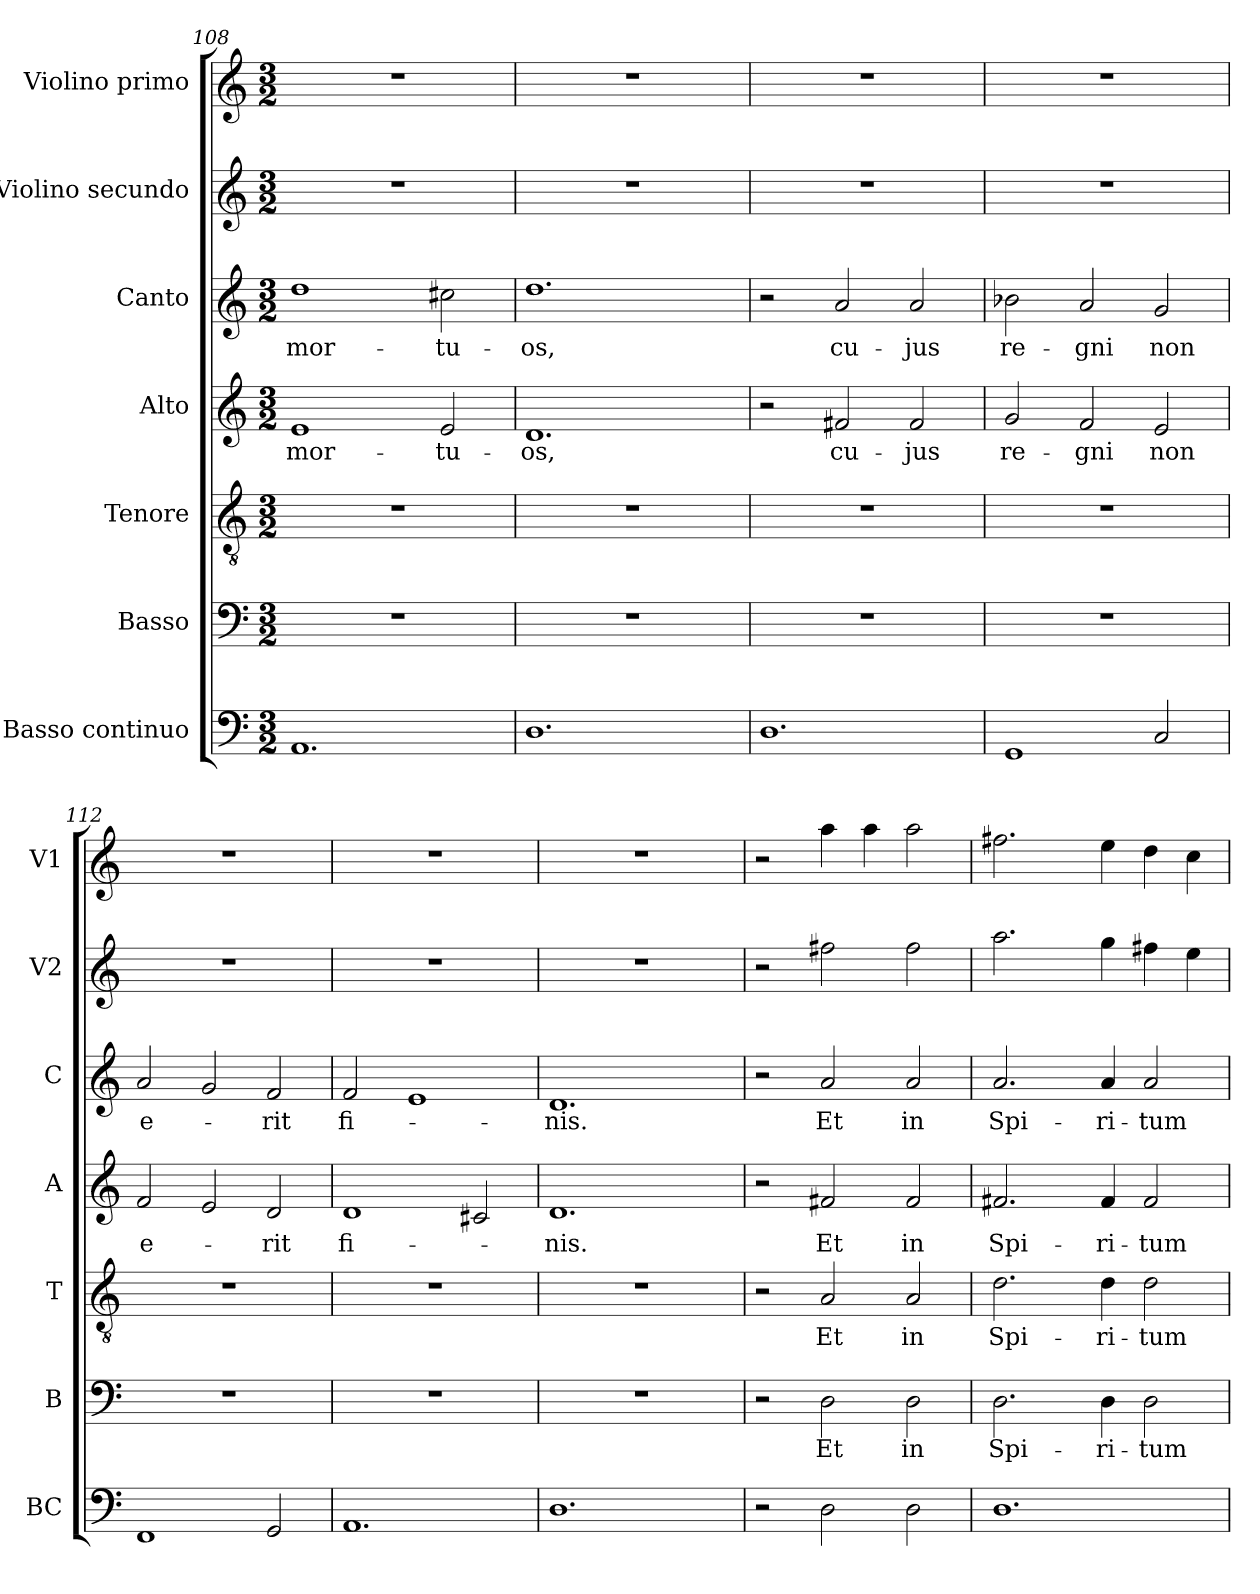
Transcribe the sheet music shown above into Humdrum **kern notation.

**kern	**kern	**text	**kern	**text	**kern	**text	**kern	**text	**kern	**kern
*part7	*part6	*part6	*part5	*part5	*part4	*part4	*part3	*part3	*part2	*part1
*staff7	*staff6	*staff6	*staff5	*staff5	*staff4	*staff4	*staff3	*staff3	*staff2	*staff1
*I"Basso continuo	*I"Basso	*	*I"Tenore	*	*I"Alto	*	*I"Canto	*	*I"Violino secundo	*I"Violino primo
*I'BC	*I'B	*	*I'T	*	*I'A	*	*I'C	*	*I'V2	*I'V1
*clefF4	*clefF4	*	*clefGv2	*	*clefG2	*	*clefG2	*	*clefG2	*clefG2
*k[]	*k[]	*	*k[]	*	*k[]	*	*k[]	*	*k[]	*k[]
*C:	*C:	*	*C:	*	*C:	*	*C:	*	*C:	*C:
*M3/2	*M3/2	*	*M3/2	*	*M3/2	*	*M3/2	*	*M3/2	*M3/2
=108	=108	=108	=108	=108	=108	=108	=108	=108	=108	=108
*^	*	*	*	*	*	*	*	*	*	*
!	!	!	!	!	!	!	!LO:LY:b	!	!LO:LY:b	!	!
1.AA	2ryy	1.r	.	1.r	.	1e	mor-	1dd	mor-	1.r	1.r
.	2ryy	.	.	.	.	.	.	.	.	.	.
!	!	!	!	!	!	!	!LO:LY:b	!	!LO:LY:b	!	!
.	2ryy	.	.	.	.	2e/	-tu-	2cc#X\	-tu-	.	.
=109	=109	=109	=109	=109	=109	=109	=109	=109	=109	=109	=109
!	!	!	!	!	!	!	!LO:LY:b	!	!LO:LY:b	!	!
1.D	2ryy	1.r	.	1.r	.	1.d	-os,	1.dd	-os,	1.r	1.r
.	2ryy	.	.	.	.	.	.	.	.	.	.
.	2ryy	.	.	.	.	.	.	.	.	.	.
=110	=110	=110	=110	=110	=110	=110	=110	=110	=110	=110	=110
1.D	2ryy	1.r	.	1.r	.	2r	.	2r	.	1.r	1.r
!	!	!	!	!	!	!	!LO:LY:b	!	!LO:LY:b	!	!
.	2ryy	.	.	.	.	2f#X/	cu-	2a/	cu-	.	.
!	!	!	!	!	!	!	!LO:LY:b	!	!LO:LY:b	!	!
.	2ryy	.	.	.	.	2f#/	-jus	2a/	-jus	.	.
=111	=111	=111	=111	=111	=111	=111	=111	=111	=111	=111	=111
!	!	!	!	!	!	!	!LO:LY:b	!	!LO:LY:b	!	!
1GG	2ryy	1.r	.	1.r	.	2g/	re-	2b-X\	re-	1.r	1.r
!	!	!	!	!	!	!	!LO:LY:b	!	!LO:LY:b	!	!
.	2ryy	.	.	.	.	2f/	-gni	2a/	-gni	.	.
!	!	!	!	!	!	!	!LO:LY:b	!	!LO:LY:b	!	!
2C/	2ryy	.	.	.	.	2e/	non	2g/	non	.	.
=112	=112	=112	=112	=112	=112	=112	=112	=112	=112	=112	=112
!	!	!	!	!	!	!	!LO:LY:b	!	!LO:LY:b	!	!
1FF	2ryy	1.r	.	1.r	.	2f/	e-	2a/	e-	1.r	1.r
.	2ryy	.	.	.	.	2e/	.	2g/	.	.	.
!	!	!	!	!	!	!	!LO:LY:b	!	!LO:LY:b	!	!
2GG/	2ryy	.	.	.	.	2d/	-rit	2f/	-rit	.	.
=113	=113	=113	=113	=113	=113	=113	=113	=113	=113	=113	=113
!	!	!	!	!	!	!	!LO:LY:b	!	!LO:LY:b	!	!
1.AA	2ryy	1.r	.	1.r	.	1d	fi-	2f/	fi-	1.r	1.r
.	2ryy	.	.	.	.	.	.	1e	.	.	.
.	2ryy	.	.	.	.	2c#X/	.	.	.	.	.
=114	=114	=114	=114	=114	=114	=114	=114	=114	=114	=114	=114
!	!	!	!	!	!	!	!LO:LY:b	!	!LO:LY:b	!	!
1.D	2ryy	1.r	.	1.r	.	1.d	-nis.	1.d	-nis.	1.r	1.r
.	2ryy	.	.	.	.	.	.	.	.	.	.
.	2ryy	.	.	.	.	.	.	.	.	.	.
!!LO:LB:g=z
=115	=115	=115	=115	=115	=115	=115	=115	=115	=115	=115	=115
2r	2ryy	2r	.	2r	.	2r	.	2r	.	2r	2r
!	!	!	!LO:LY:b	!	!LO:LY:b	!	!LO:LY:b	!	!LO:LY:b	!	!
2D\	2ryy	2D\	Et	2A/	Et	2f#X/	Et	2a/	Et	2ff#X\	4aa\
.	.	.	.	.	.	.	.	.	.	.	4aa\
!	!	!	!LO:LY:b	!	!LO:LY:b	!	!LO:LY:b	!	!LO:LY:b	!	!
2D\	2ryy	2D\	in	2A/	in	2f#/	in	2a/	in	2ff#\	2aa\
=116	=116	=116	=116	=116	=116	=116	=116	=116	=116	=116	=116
!	!	!	!LO:LY:b	!	!LO:LY:b	!	!LO:LY:b	!	!LO:LY:b	!	!
1.D	2ryy	2.D\	Spi-	2.d\	Spi-	2.f#X/	Spi-	2.a/	Spi-	2.aa\	2.ff#X\
.	2ryy	.	.	.	.	.	.	.	.	.	.
!	!	!	!LO:LY:b	!	!LO:LY:b	!	!LO:LY:b	!	!LO:LY:b	!	!
.	.	4D\	-ri-	4d\	-ri-	4f#/	-ri-	4a/	-ri-	4gg\	4ee\
!	!	!	!LO:LY:b	!	!LO:LY:b	!	!LO:LY:b	!	!LO:LY:b	!	!
.	2ryy	2D\	-tum	2d\	-tum	2f#/	-tum	2a/	-tum	4ff#X\	4dd\
.	.	.	.	.	.	.	.	.	.	4ee\	4cc\
*v	*v	*	*	*	*	*	*	*	*	*	*
=	=	=	=	=	=	=	=	=	=	=
*-	*-	*-	*-	*-	*-	*-	*-	*-	*-	*-
